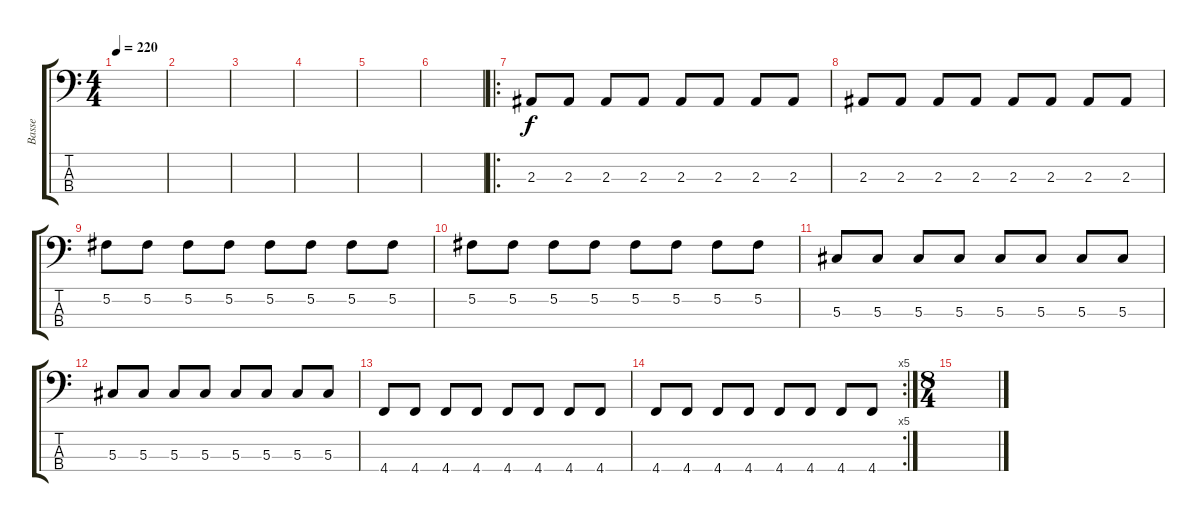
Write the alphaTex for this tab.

\track ("Basse" "Basse") {instrument electricbassfinger}
\staff {score tabs}
\tuning (Gb2 Db2 Ab1 Db1) {hide}
\ts (4 4)
\tempo 220
\clef f4
\ks c
|
|
|
|
|
|
\ro
2.3.8 2.3.8 2.3.8 2.3.8 2.3.8 2.3.8 2.3.8 2.3.8 |
2.3.8 2.3.8 2.3.8 2.3.8 2.3.8 2.3.8 2.3.8 2.3.8 |
5.2.8 5.2.8 5.2.8 5.2.8 5.2.8 5.2.8 5.2.8 5.2.8 |
5.2.8 5.2.8 5.2.8 5.2.8 5.2.8 5.2.8 5.2.8 5.2.8 |
5.3.8 5.3.8 5.3.8 5.3.8 5.3.8 5.3.8 5.3.8 5.3.8 |
5.3.8 5.3.8 5.3.8 5.3.8 5.3.8 5.3.8 5.3.8 5.3.8 |
4.4.8 4.4.8 4.4.8 4.4.8 4.4.8 4.4.8 4.4.8 4.4.8 |
\rc 5
4.4.8 4.4.8 4.4.8 4.4.8 4.4.8 4.4.8 4.4.8 4.4.8 |
\ts (8 4)
